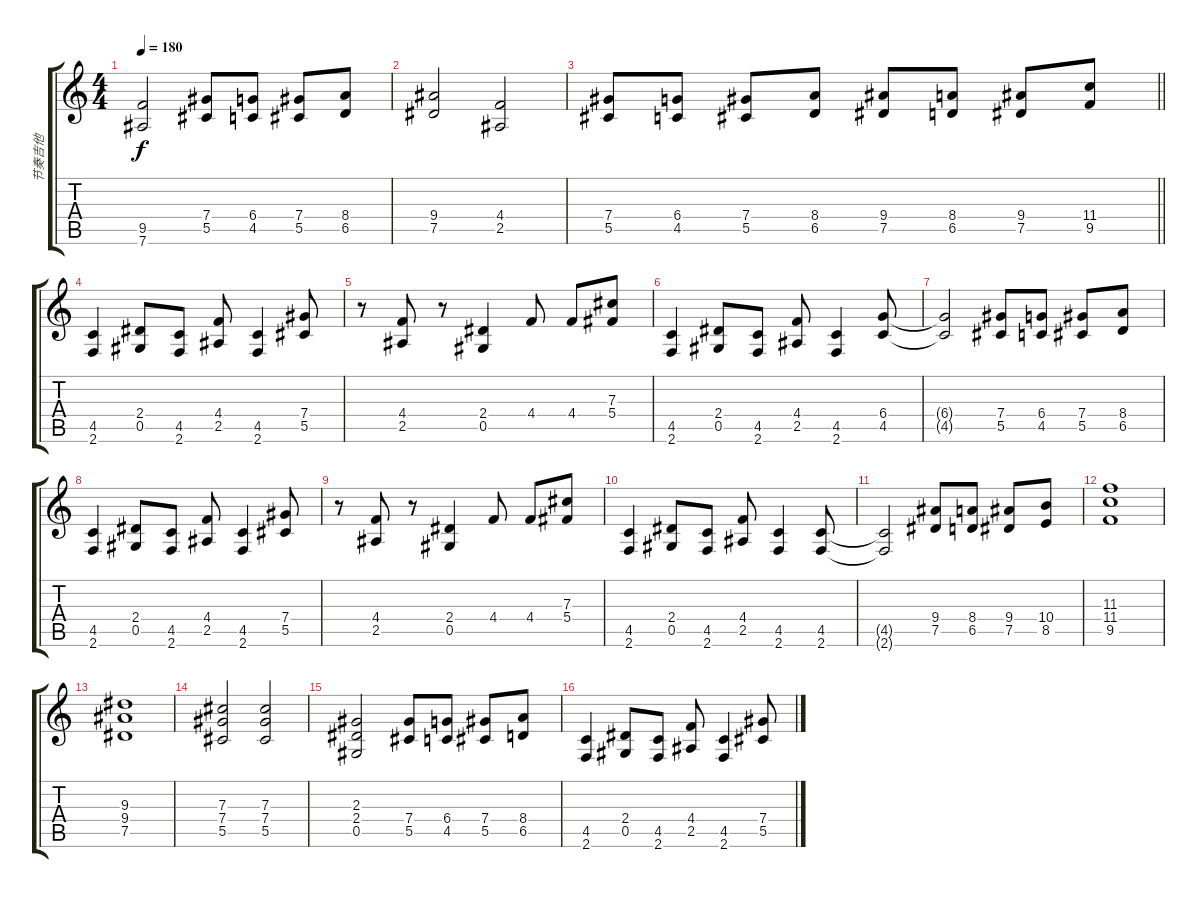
\track ("节奏吉他" "节奏吉他") {instrument distortionguitar}
\staff {score tabs}
\tuning (Eb4 Bb3 Gb3 Db3 Ab2 Eb2) {hide}
\ts (4 4)
\tempo 180
\clef g2
\ks c
(9.5 7.6).2{dy f} (7.4 5.5).8 (6.4 4.5).8 (7.4 5.5).8 (8.4 6.5).8 |
(9.4 7.5).2 (4.4 2.5).2 |
\barLineRight lightlight
(7.4 5.5).8 (6.4 4.5).8 (7.4 5.5).8 (8.4 6.5).8 (9.4 7.5).8 (8.4 6.5).8 (9.4 7.5).8 (11.4 9.5).8 |
(4.5 2.6).4 (2.4 0.5).8 (4.5 2.6).8 (4.4 2.5).8 (4.5 2.6).4 (7.4 5.5).8 |
r.8 (4.4 2.5).8 r.8 (2.4 0.5).4 4.4.8 4.4.8 (7.3 5.4).8 |
(4.5 2.6).4 (2.4 0.5).8 (4.5 2.6).8 (4.4 2.5).8 (4.5 2.6).4 (6.4 4.5).8 |
(6.4{t} 4.5{t}).2 (7.4 5.5).8 (6.4 4.5).8 (7.4 5.5).8 (8.4 6.5).8 |
(4.5 2.6).4 (2.4 0.5).8 (4.5 2.6).8 (4.4 2.5).8 (4.5 2.6).4 (7.4 5.5).8 |
r.8 (4.4 2.5).8 r.8 (2.4 0.5).4 4.4.8 4.4.8 (7.3 5.4).8 |
(4.5 2.6).4 (2.4 0.5).8 (4.5 2.6).8 (4.4 2.5).8 (4.5 2.6).4 (4.5 2.6).8 |
(4.5{t} 2.6{t}).2 (9.4 7.5).8 (8.4 6.5).8 (9.4 7.5).8 (10.4 8.5).8 |
(11.3 11.4 9.5).1 |
(9.3 9.4 7.5).1 |
(7.3 7.4 5.5).2 (7.3 7.4 5.5).2 |
(2.3 2.4 0.5).2 (7.4 5.5).8 (6.4 4.5).8 (7.4 5.5).8 (8.4 6.5).8 |
(4.5 2.6).4 (2.4 0.5).8 (4.5 2.6).8 (4.4 2.5).8 (4.5 2.6).4 (7.4 5.5).8
